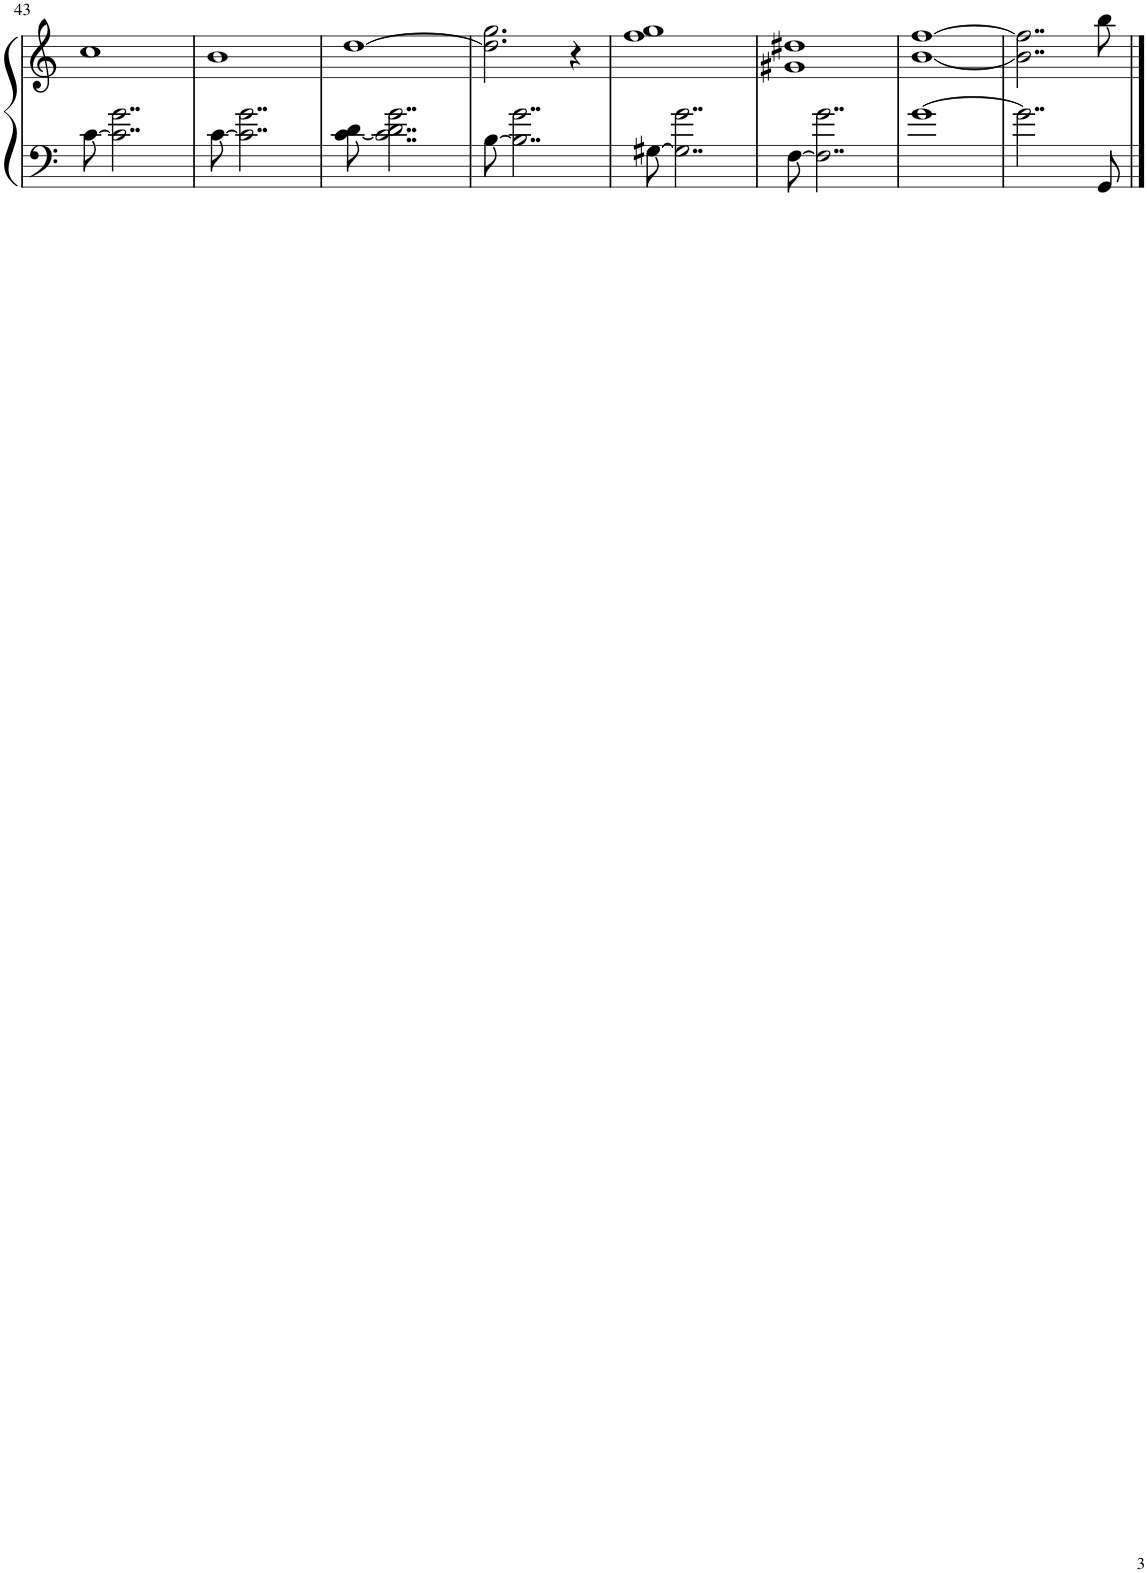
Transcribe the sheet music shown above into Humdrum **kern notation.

**kern	**kern
*part1	*part1
*staff2	*staff1
*I"Piano	*
*I'Pno	*
!!LO:PB:g=z
*clefF4	*clefG2
*k[]	*k[]
*M4/4	*M4/4
=43	=43
[8c\	1cc
2..c\] 2..g\	.
=44	=44
[8c\	1b
2..c\] 2..g\	.
=45	=45
[8c\ 8d\	[1dd
2..c\] 2..d\ 2..g\	.
=46	=46
[8B\	2.dd\] 2.gg\
2..B\] 2..g\	.
.	4r
=47	=47
[8G#X\	1ff 1gg
2..G#\] 2..g\	.
=48	=48
[8F\	1g#X 1dd#X
2..F\] 2..g\	.
=49	=49
[1g	[1b [1ff
=50	=50
2..g\]	2..b\] 2..ff\]
8GG/	8bb\
==	==
*-	*-
